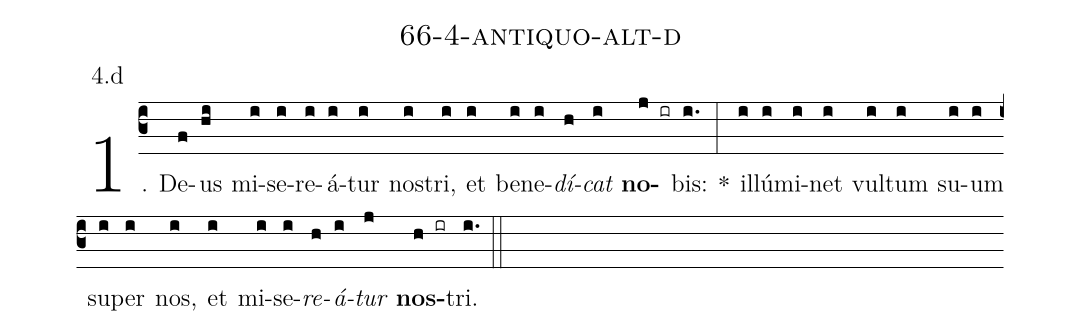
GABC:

name: 66-4-antiquo-alt-d;
annotation: 4.d;
%%
(c3)1. De(f)us(hi) mi(i)se(i)re(i)á(i)tur(i) nos(i)tri,(i) et(i) be(i)ne(i)<i>dí</i>(h)<i>cat</i>(i) <b>no</b>(j ir)bis:(i.) *(:) il(i)lú(i)mi(i)net(i) vul(i)tum(i) su(i)um(i) su(i)per(i) nos,(i) et(i) mi(i)se(i)<i>re</i>(h)<i>á</i>(i)<i>tur</i>(j) <b>nos</b>(h ir)tri.(i.) (::)
